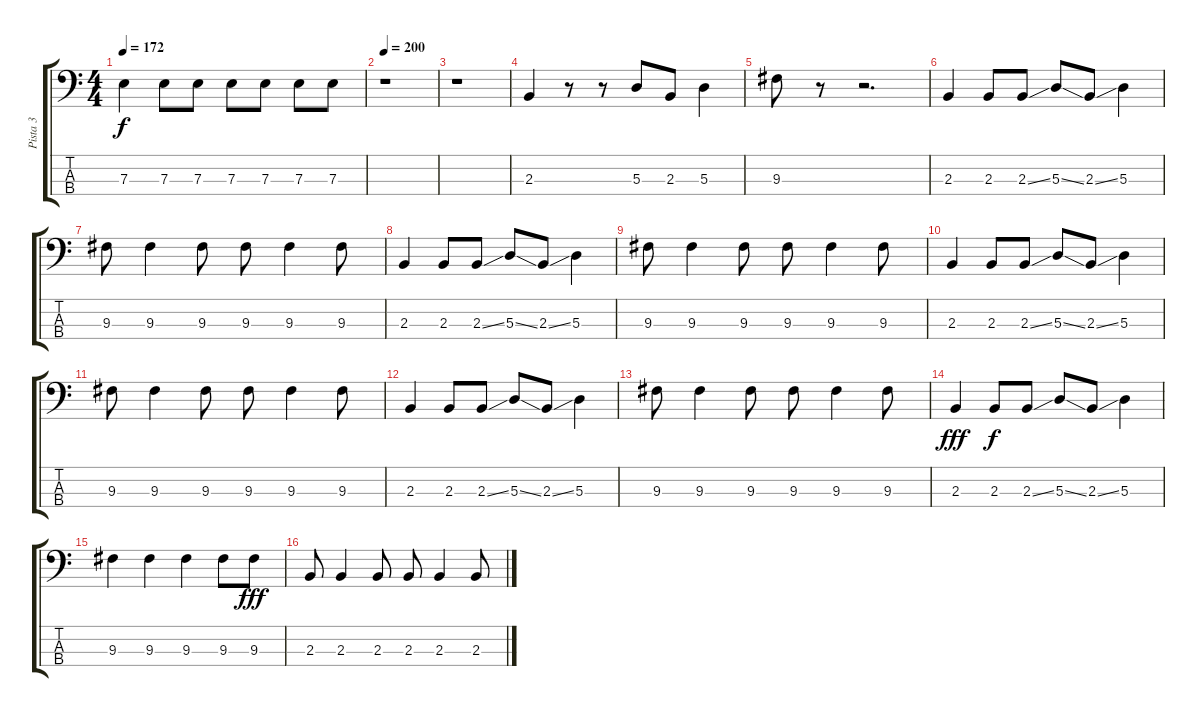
\track ("Pista 3" "Pista 3") {instrument electricbasspick}
\staff {score tabs}
\tuning (G2 D2 A1 E1) {hide}
\ts (4 4)
\tempo 172
\clef f4
\ks c
7.3.4{dy f} 7.3.8 7.3.8 7.3.8 7.3.8 7.3.8 7.3.8 |
\tempo 200
r.1 |
r.1 |
2.3.4 r.8 r.8 5.3.8 2.3.8 5.3.4 |
9.3.8 r.8 r.2{d} |
2.3.4 2.3.8 2.3{ss}.8 5.3{ss}.8 2.3{ss}.8 5.3.4 |
9.3.8 9.3.4 9.3.8 9.3.8 9.3.4 9.3.8 |
2.3.4 2.3.8 2.3{ss}.8 5.3{ss}.8 2.3{ss}.8 5.3.4 |
9.3.8 9.3.4 9.3.8 9.3.8 9.3.4 9.3.8 |
2.3.4 2.3.8 2.3{ss}.8 5.3{ss}.8 2.3{ss}.8 5.3.4 |
9.3.8 9.3.4 9.3.8 9.3.8 9.3.4 9.3.8 |
2.3.4 2.3.8 2.3{ss}.8 5.3{ss}.8 2.3{ss}.8 5.3.4 |
9.3.8 9.3.4 9.3.8 9.3.8 9.3.4 9.3.8 |
2.3.4{dy fff} 2.3.8{dy f} 2.3{ss}.8 5.3{ss}.8 2.3{ss}.8 5.3.4 |
9.3.4 9.3.4 9.3.4 9.3.8 9.3.8{dy fff} |
2.3.8 2.3.4 2.3.8 2.3.8 2.3.4 2.3.8
